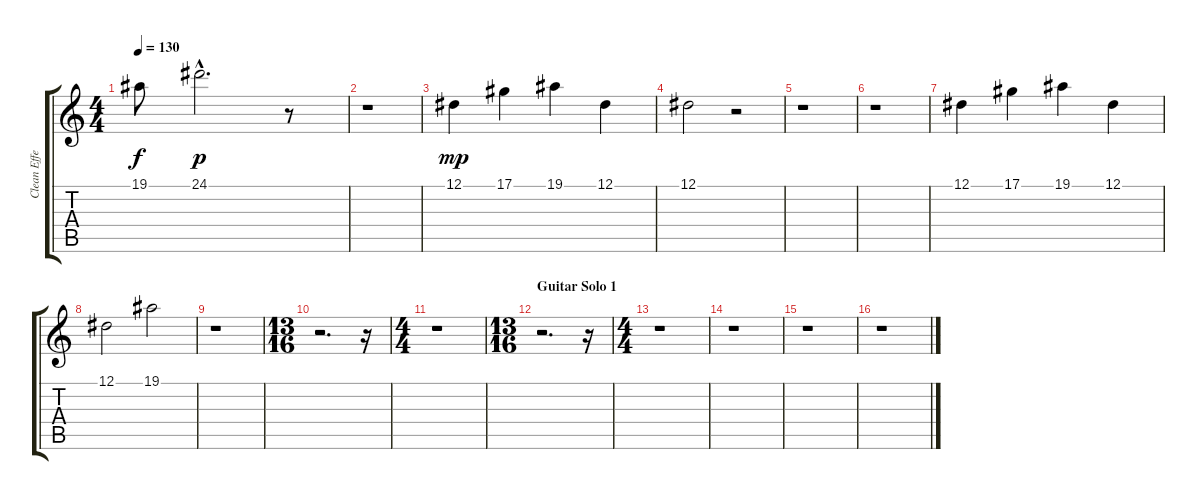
\track ("Clean Effects" "Clean Effe") {instrument musicbox}
\staff {score tabs}
\tuning (Eb4 Bb3 Gb3 Db3 Ab2 Eb2) {hide}
\ts (4 4)
\tempo 130
\clef g2
\ks c
19.1{t}.8{dy f} 24.1{hac}.2{d dy p} r.8 |
r.1 |
12.1.4{dy mp} 17.1.4 19.1.4 12.1.4 |
12.1.2 r.2 |
r.1 |
r.1 |
12.1.4 17.1.4 19.1.4 12.1.4 |
12.1.2 19.1.2 |
r.1 |
\ts (13 16)
r.2{d} r.16 |
\ts (4 4)
r.1 |
\ts (13 16)
\section ("" "Guitar Solo 1")
r.2{d} r.16 |
\ts (4 4)
r.1 |
r.1 |
r.1 |
r.1
